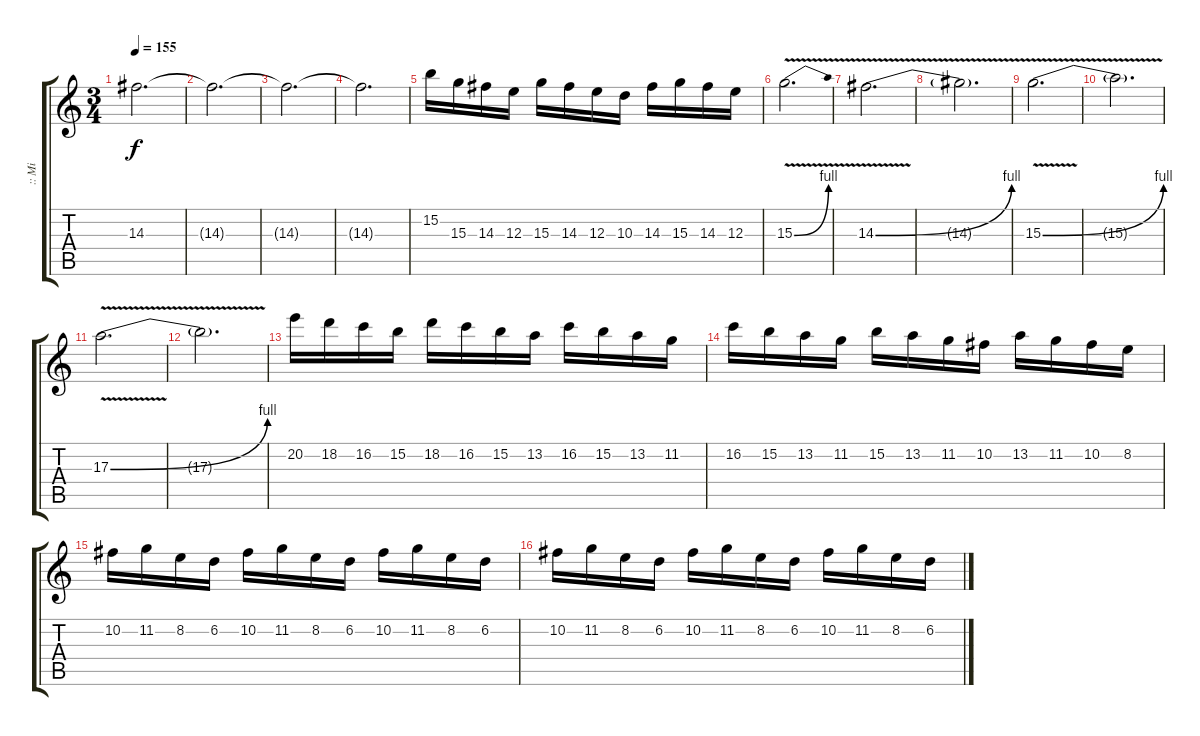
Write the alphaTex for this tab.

\track ("     :: Mikael Thomson #7 ::" "     :: Mi") {instrument distortionguitar}
\staff {score tabs}
\tuning (Db4 Ab3 E3 B2 Gb2 B1) {hide}
\ts (3 4)
\tempo 155
\clef g2
\ks c
14.3{t}.2{d dy f} |
14.3{t}.2{d} |
14.3{t}.2{d} |
14.3{t}.2{d} |
15.2.16 15.3.16 14.3.16 12.3.16 15.3.16 14.3.16 12.3.16 10.3.16 14.3.16 15.3.16 14.3.16 12.3.16 |
15.3{be (bend 0 0 60 4) v}.2{d} |
14.3{be (bend 0 0 60 4) v}.2{d} |
14.3{t}.2{d} |
15.3{be (bend 0 0 60 4) v}.2{d} |
15.3{t}.2{d} |
17.3{be (bend 0 0 60 4) v}.2{d} |
17.3{t}.2{d} |
20.2.16 18.2.16 16.2.16 15.2.16 18.2.16 16.2.16 15.2.16 13.2.16 16.2.16 15.2.16 13.2.16 11.2.16 |
16.2.16 15.2.16 13.2.16 11.2.16 15.2.16 13.2.16 11.2.16 10.2.16 13.2.16 11.2.16 10.2.16 8.2.16 |
10.2.16 11.2.16 8.2.16 6.2.16 10.2.16 11.2.16 8.2.16 6.2.16 10.2.16 11.2.16 8.2.16 6.2.16 |
10.2.16 11.2.16 8.2.16 6.2.16 10.2.16 11.2.16 8.2.16 6.2.16 10.2.16 11.2.16 8.2.16 6.2.16
